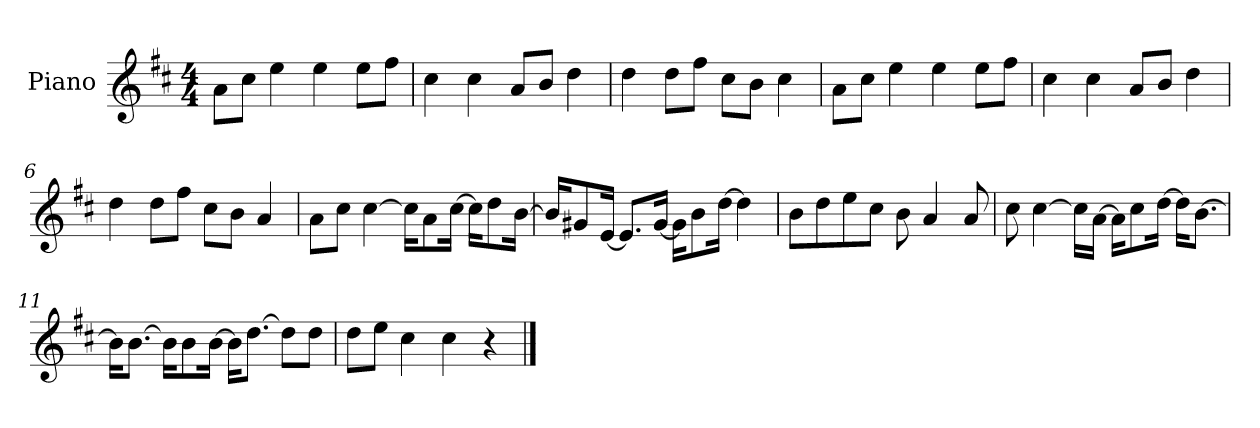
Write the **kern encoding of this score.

**kern
*part1
*staff1
*I"Piano
*I'P-no
*clefG2
*k[f#c#]
*M4/4
*MM90
=1
8a\L
8cc#\J
4ee\
4ee\
8ee\L
8ff#\J
=2
4cc#\
4cc#\
8a/L
8b/J
4dd\
=3
4dd\
8dd\L
8ff#\J
8cc#\L
8b\J
4cc#\
=4
8a\L
8cc#\J
4ee\
4ee\
8ee\L
8ff#\J
=5
4cc#\
4cc#\
8a/L
8b/J
4dd\
=6
4dd\
8dd\L
8ff#\J
8cc#\L
8b\J
4a/
!!LO:LB:g=z
=7
8a\L
8cc#\J
[4cc#\
16cc#\KL]
8a\
[16cc#\Jk
16cc#\KL]
8dd\
[16b\Jk
=8
16b/KL]
8g#X/
[16e/Jk
8.e/L]
[16g#/Jk
16g#\KL]
8b\
[16dd\Jk
4dd\]
=9
8b\L
8dd\
8ee\
8cc#\J
8b\
4a/
8a/
=10
8cc#\
[4cc#\
16cc#\LL]
[16a\JJ
16a\KL]
8cc#\
[16dd\Jk
16dd\KL]
[8.b\J
!!LO:LB:g=z
=11
16b\KL]
[8.b\J
16b\KL]
8b\
[16b\Jk
16b\KL]
[8.dd\J
8dd\L]
8dd\J
=12
8dd\L
8ee\J
4cc#\
4cc#\
4r
==
*-
